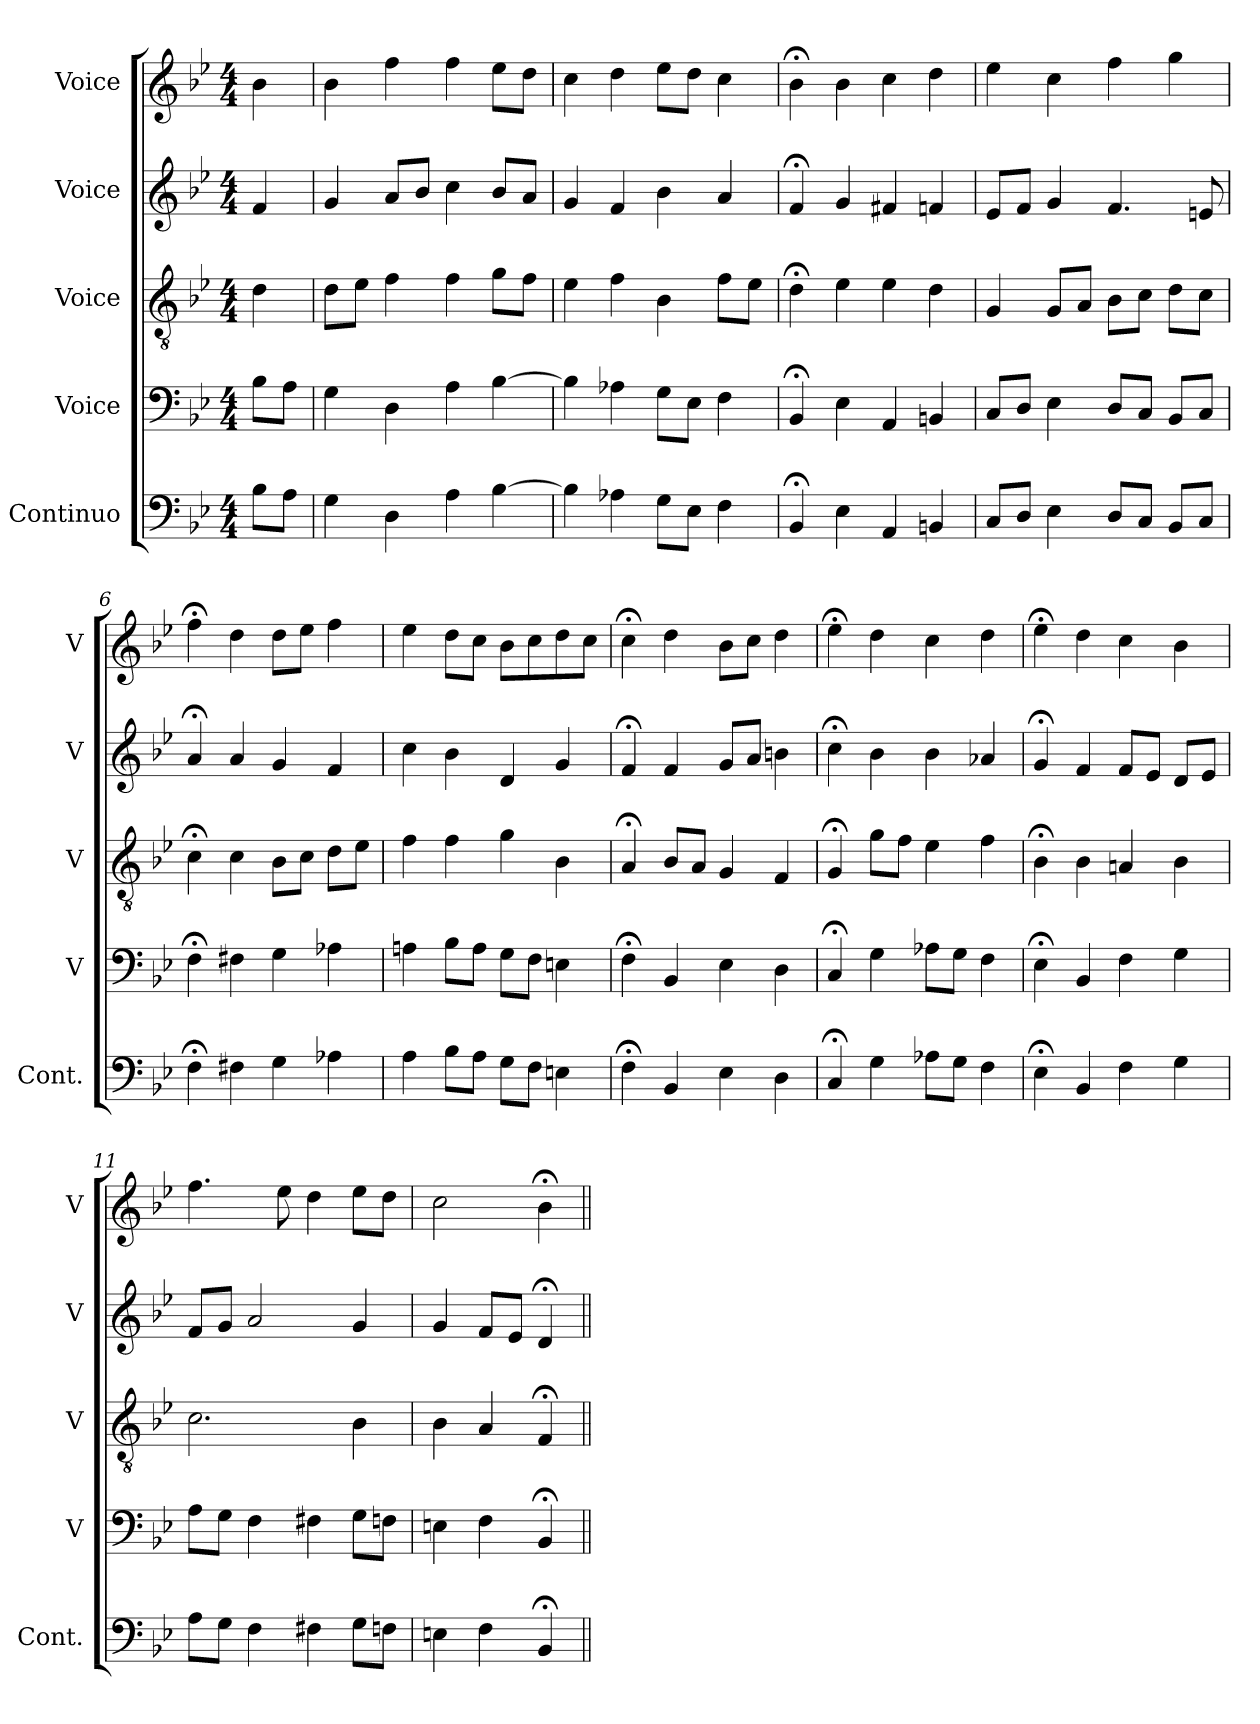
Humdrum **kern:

**kern	**kern	**kern	**kern	**kern
*part5	*part4	*part3	*part2	*part1
*staff5	*staff4	*staff3	*staff2	*staff1
*I"Continuo	*I"Voice	*I"Voice	*I"Voice	*I"Voice
*I'Cont.	*I'V	*I'V	*I'V	*I'V
*clefF4	*clefF4	*clefGv2	*clefG2	*clefG2
*k[b-e-]	*k[b-e-]	*k[b-e-]	*k[b-e-]	*k[b-e-]
*M4/4	*M4/4	*M4/4	*M4/4	*M4/4
=	=	=	=	=
8B-L	8B-L	4d	4f	4b-
8AJ	8AJ	.	.	.
=2	=2	=2	=2	=2
4G	4G	8dL	4g	4b-
.	.	8e-J	.	.
4D	4D	4f	8aL	4ff
.	.	.	8b-J	.
4A	4A	4f	4cc	4ff
[4B-	[4B-	8gL	8b-L	8ee-L
.	.	8fJ	8aJ	8ddJ
=3	=3	=3	=3	=3
4B-]	4B-]	4e-	4g	4cc
4A-X	4A-X	4f	4f	4dd
8GL	8GL	4B-	4b-	8ee-L
8E-J	8E-J	.	.	8ddJ
4F	4F	8fL	4a	4cc
.	.	8e-J	.	.
=4	=4	=4	=4	=4
4BB-;<	4BB-;<	4d;<	4f;<	4b-;<
4E-	4E-	4e-	4g	4b-
4AA	4AA	4e-	4f#X	4cc
4BBn	4BBn	4d	4fn	4dd
=5	=5	=5	=5	=5
8CL	8CL	4G	8e-L	4ee-
8DJ	8DJ	.	8fJ	.
4E-	4E-	8GL	4g	4cc
.	.	8AJ	.	.
8DL	8DL	8B-L	4.f	4ff
8CJ	8CJ	8cJ	.	.
8BB-L	8BB-L	8dL	.	4gg
8CJ	8CJ	8cJ	8en	.
=6	=6	=6	=6	=6
4F;<	4F;<	4c;<	4a;<	4ff;<
4F#X	4F#X	4c	4a	4dd
4G	4G	8B-L	4g	8ddL
.	.	8cJ	.	8ee-J
4A-X	4A-X	8dL	4f	4ff
.	.	8e-J	.	.
=7	=7	=7	=7	=7
4A	4An	4f	4cc	4ee-
8B-L	8B-L	4f	4b-	8ddL
8AJ	8AJ	.	.	8ccJ
8GL	8GL	4g	4d	8b-L
8FJ	8FJ	.	.	8cc
4En	4En	4B-	4g	8dd
.	.	.	.	8ccJ
=8	=8	=8	=8	=8
4F;<	4F;<	4A;<	4f;<	4cc;<
4BB-	4BB-	8B-L	4f	4dd
.	.	8AJ	.	.
4E-	4E-	4G	8gL	8b-L
.	.	.	8aJ	8ccJ
4D	4D	4F	4bn	4dd
=9	=9	=9	=9	=9
4C;<	4C;<	4G;<	4cc;<	4ee-;<
4G	4G	8gL	4b-	4dd
.	.	8fJ	.	.
8A-XL	8A-XL	4e-	4b-	4cc
8GJ	8GJ	.	.	.
4F	4F	4f	4a-X	4dd
=10	=10	=10	=10	=10
4E-;<	4E-;<	4B-;<	4g;<	4ee-;<
4BB-	4BB-	4B-	4f	4dd
4F	4F	4An	8fL	4cc
.	.	.	8e-J	.
4G	4G	4B-	8dL	4b-
.	.	.	8e-J	.
=11	=11	=11	=11	=11
8AL	8AL	2.c	8fL	4.ff
8GJ	8GJ	.	8gJ	.
4F	4F	.	2a	.
.	.	.	.	8ee-
4F#X	4F#X	.	.	4dd
8GL	8GL	4B-	4g	8ee-L
8FnJ	8FnJ	.	.	8ddJ
=12	=12	=12	=12	=12
4En	4En	4B-	4g	2cc
4F	4F	4A	8fL	.
.	.	.	8e-J	.
4BB-;<	4BB-;<	4F;<	4d;<	4b-;<
=||	=||	=||	=||	=||
*-	*-	*-	*-	*-
